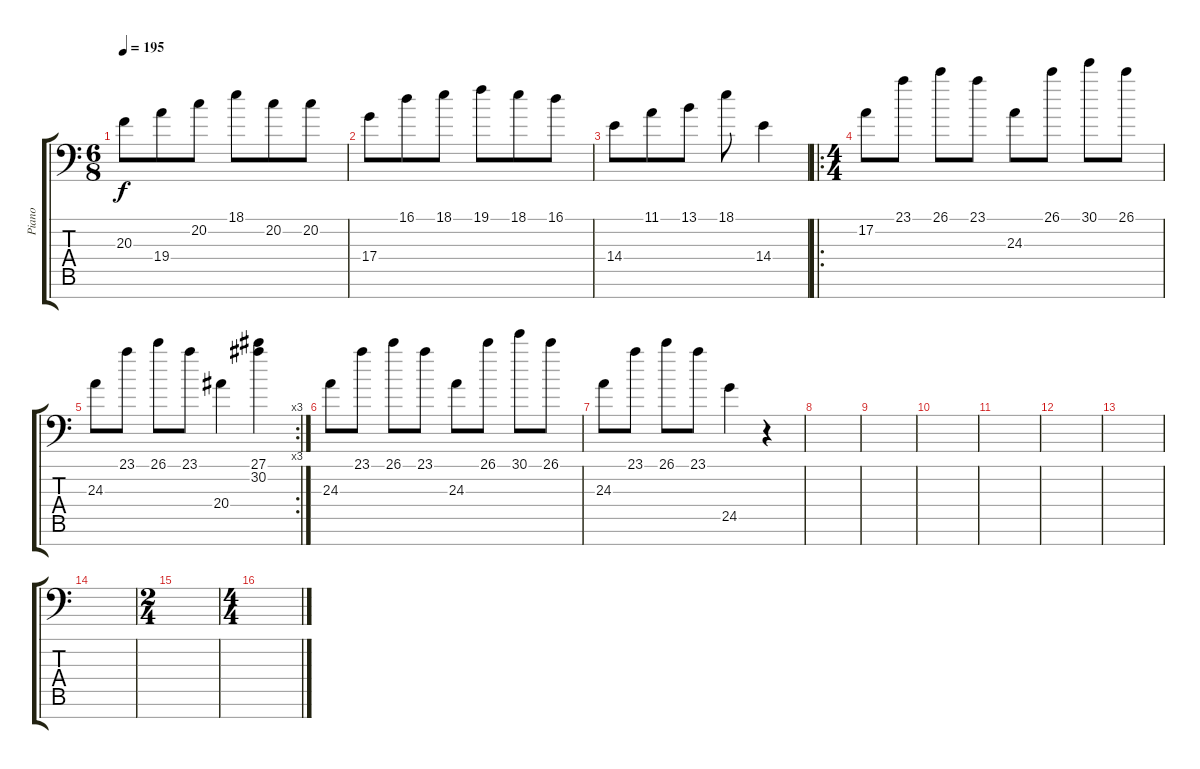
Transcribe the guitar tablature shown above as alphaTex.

\track ("Piano" "Piano") {instrument honkytonkpiano}
\staff {score tabs}
\tuning (Bb3 E3 A2 D3 G2 B1 E0) {hide}
\ts (6 8)
\tempo 195
\clef f4
\ks c
20.3.8{dy f} 19.4.8 20.2.8 18.1.8 20.2.8 20.2.8 |
17.4.8 16.1.8 18.1.8 19.1.8 18.1.8 16.1.8 |
14.4.8 11.1.8 13.1.8 18.1.8 14.4.4 |
\ro
\ts (4 4)
17.2.8 23.1.8 26.1.8 23.1.8 24.3.8 26.1.8 30.1.8 26.1.8 |
\rc 3
24.3.8 23.1.8 26.1.8 23.1.8 20.4.4 (27.1 30.2).4 |
24.3.8 23.1.8 26.1.8 23.1.8 24.3.8 26.1.8 30.1.8 26.1.8 |
24.3.8 23.1.8 26.1.8 23.1.8 24.5.4 r.4 |
|
|
|
|
|
|
|
\ts (2 4)
|
\ts (4 4)
